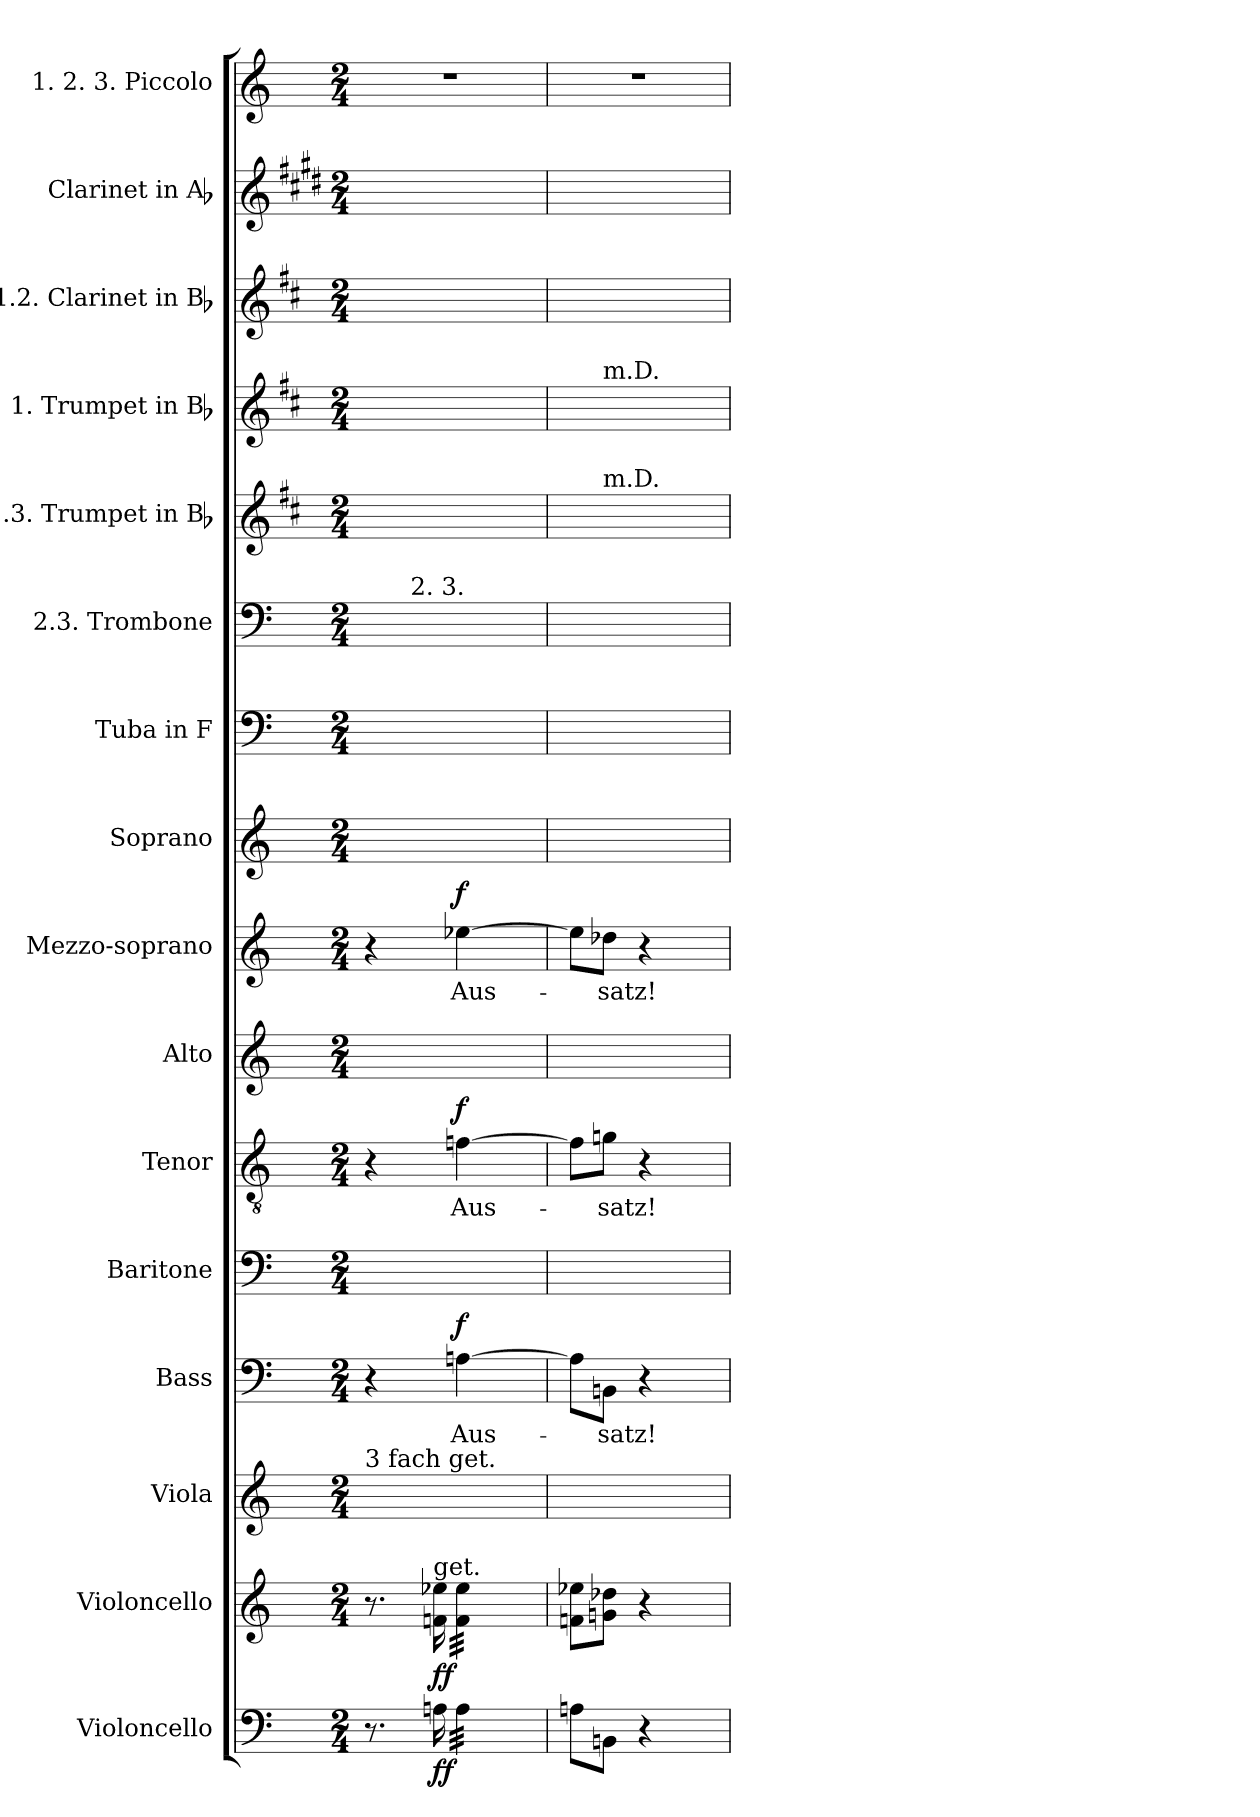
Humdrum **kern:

**kern	**dynam	**kern	**dynam	**kern	**kern	**text	**dynam	**kern	**kern	**text	**dynam	**kern	**kern	**text	**dynam	**kern	**kern	**kern	**kern	**kern	**kern	**kern	**kern
*part16	*part16	*part15	*part15	*part14	*part13	*part13	*part13	*part12	*part11	*part11	*part11	*part10	*part9	*part9	*part9	*part8	*part7	*part6	*part5	*part4	*part3	*part2	*part1
*staff16	*staff16	*staff15	*staff15	*staff14	*staff13	*staff13	*staff13	*staff12	*staff11	*staff11	*staff11	*staff10	*staff9	*staff9	*staff9	*staff8	*staff7	*staff6	*staff5	*staff4	*staff3	*staff2	*staff1
*I"Violoncello	*	*I"Violoncello	*	*I"Viola	*I"Bass	*	*	*I"Baritone	*I"Tenor	*	*	*I"Alto	*I"Mezzo-soprano	*	*	*I"Soprano	*I"Tuba in F	*I"2.3. Trombone	*I"2.3. Trumpet in Bb	*I"1. Trumpet in Bb	*I"1.2. Clarinet in Bb	*I"Clarinet in Ab	*I"1. 2. 3. Piccolo
*I'Vc.	*	*I'Vc.	*	*I'Vla.	*I'B.	*	*	*I'Bar.	*I'T.	*	*	*I'A.	*I'M-S.	*	*	*I'S.	*I'Tba.	*I'Tbn.	*I'Tpt.	*I'Tpt.	*I'Cl.	*I'Cl.	*I'Picc.
*clefF4	*	*clefG2	*	*clefG2	*clefF4	*	*	*clefF4	*clefGv2	*	*	*clefG2	*clefG2	*	*	*clefG2	*clefF4	*clefF4	*clefG2	*clefG2	*clefG2	*clefG2	*clefG2
*	*	*	*	*	*	*	*	*	*ITrd7c12	*	*	*	*	*	*	*	*	*	*ITrd1c2	*ITrd1c2	*ITrd1c2	*ITrd-5c-8	*ITrd-7c-12
*k[]	*	*k[]	*	*k[]	*k[]	*	*	*k[]	*k[]	*	*	*k[]	*k[]	*	*	*k[]	*k[]	*k[]	*k[]	*k[]	*k[]	*k[]	*k[]
*C:	*	*C:	*	*C:	*C:	*	*	*C:	*C:	*	*	*C:	*C:	*	*	*C:	*C:	*C:	*C:	*C:	*C:	*C:	*C:
*M2/4	*	*M2/4	*	*M2/4	*M2/4	*	*	*M2/4	*M2/4	*	*	*M2/4	*M2/4	*	*	*M2/4	*M2/4	*M2/4	*M2/4	*M2/4	*M2/4	*M2/4	*M2/4
=1	=1	=1	=1	=1	=1	=1	=1	=1	=1	=1	=1	=1	=1	=1	=1	=1	=1	=1	=1	=1	=1	=1	=1
!	!	!	!	!LO:TX:a:t=3 fach get.	!	!	!	!	!	!	!	!	!	!	!	!	!	!	!	!	!	!	!
8.r	.	8.r	.	32ryy	4r	.	.	2ryy	4r	.	.	2ryy	4r	.	.	2ryy	4ryy	8ryy	2ryy	2ryy	2ryy	2ryy	2r
.	.	.	.	32ryy	.	.	.	.	.	.	.	.	.	.	.	.	.	.	.	.	.	.	.
.	.	.	.	32ryy	.	.	.	.	.	.	.	.	.	.	.	.	.	.	.	.	.	.	.
.	.	.	.	32ryy	.	.	.	.	.	.	.	.	.	.	.	.	.	.	.	.	.	.	.
!	!	!	!	!	!	!	!	!	!	!	!	!	!	!	!	!	!	!LO:TX:a:t=2. 3.	!	!	!	!	!
.	.	.	.	32ryy	.	.	.	.	.	.	.	.	.	.	.	.	.	8ryy	.	.	.	.	.
.	.	.	.	32ryy	.	.	.	.	.	.	.	.	.	.	.	.	.	.	.	.	.	.	.
!	!	!LO:TX:a:t=get.	!	!	!	!	!	!	!	!	!	!	!	!	!	!	!	!	!	!	!	!	!
16An	ff	16fn 16ee-X	ff	32ryy	.	.	.	.	.	.	.	.	.	.	.	.	.	.	.	.	.	.	.
.	.	.	.	32ryy	.	.	.	.	.	.	.	.	.	.	.	.	.	.	.	.	.	.	.
!	!	!	!	!	!	!	!LO:DY:a	!	!	!	!LO:DY:a	!	!	!	!LO:DY:a	!	!	!	!	!	!	!	!
*tremolo	*	*	*	*	*	*	*	*	*	*	*	*	*	*	*	*	*	*	*	*	*	*	*
*	*	*tremolo	*	*	*	*	*	*	*	*	*	*	*	*	*	*	*	*	*	*	*	*	*
32ALLL	.	32f 32ee-LLL	.	32ryy	[4An	Aus-	f	.	[4Fn	Aus-	f	.	[4ee-X	Aus-	f	.	8ryy	8ryy	.	.	.	.	.
32A	.	32f 32ee-	.	32ryy	.	.	.	.	.	.	.	.	.	.	.	.	.	.	.	.	.	.	.
32A	.	32f 32ee-	.	32ryy	.	.	.	.	.	.	.	.	.	.	.	.	.	.	.	.	.	.	.
32A	.	32f 32ee-	.	32ryy	.	.	.	.	.	.	.	.	.	.	.	.	.	.	.	.	.	.	.
32A	.	32f 32ee-	.	32ryy	.	.	.	.	.	.	.	.	.	.	.	.	8ryy	8ryy	.	.	.	.	.
32A	.	32f 32ee-	.	32ryy	.	.	.	.	.	.	.	.	.	.	.	.	.	.	.	.	.	.	.
32A	.	32f 32ee-	.	32ryy	.	.	.	.	.	.	.	.	.	.	.	.	.	.	.	.	.	.	.
32AJJJ	.	32f 32ee-JJJ	.	32ryy	.	.	.	.	.	.	.	.	.	.	.	.	.	.	.	.	.	.	.
*	*	*Xtremolo	*	*	*	*	*	*	*	*	*	*	*	*	*	*	*	*	*	*	*	*	*
*Xtremolo	*	*	*	*	*	*	*	*	*	*	*	*	*	*	*	*	*	*	*	*	*	*	*
=2	=2	=2	=2	=2	=2	=2	=2	=2	=2	=2	=2	=2	=2	=2	=2	=2	=2	=2	=2	=2	=2	=2	=2
8AnL	.	8fn 8ee-XL	.	8ryy	8AL]	.	.	8ryy	8FL]	.	.	8ryy	8ee-L]	.	.	8ryy	4ryy	4ryy	8ryy	8ryy	2ryy	2ryy	2r
!	!	!	!	!	!	!	!	!	!	!	!	!	!	!	!	!	!	!	!	!LO:TX:a:t=m.D.	!	!	!
!	!	!	!	!	!	!	!	!	!	!	!	!	!	!	!	!	!	!	!LO:TX:a:t=m.D.	!	!	!	!
8BBnJ	.	8gn 8dd-XJ	.	16ryy	8BBnJ	-satz!	.	8ryy	8GnJ	-satz!	.	8ryy	8dd-XJ	-satz!	.	8ryy	.	.	8ryy	8ryy	.	.	.
.	.	.	.	16ryy	.	.	.	.	.	.	.	.	.	.	.	.	.	.	.	.	.	.	.
4r	.	4r	.	32ryy	4r	.	.	4ryy	4r	.	.	4ryy	4r	.	.	4ryy	4ryy	8ryy	8ryy	8ryy	.	.	.
.	.	.	.	32ryy	.	.	.	.	.	.	.	.	.	.	.	.	.	.	.	.	.	.	.
.	.	.	.	32ryy	.	.	.	.	.	.	.	.	.	.	.	.	.	.	.	.	.	.	.
.	.	.	.	32ryy	.	.	.	.	.	.	.	.	.	.	.	.	.	.	.	.	.	.	.
.	.	.	.	32ryy	.	.	.	.	.	.	.	.	.	.	.	.	.	8ryy	8ryy	8ryy	.	.	.
.	.	.	.	32ryy	.	.	.	.	.	.	.	.	.	.	.	.	.	.	.	.	.	.	.
.	.	.	.	32ryy	.	.	.	.	.	.	.	.	.	.	.	.	.	.	.	.	.	.	.
.	.	.	.	32ryy	.	.	.	.	.	.	.	.	.	.	.	.	.	.	.	.	.	.	.
=	=	=	=	=	=	=	=	=	=	=	=	=	=	=	=	=	=	=	=	=	=	=	=
*-	*-	*-	*-	*-	*-	*-	*-	*-	*-	*-	*-	*-	*-	*-	*-	*-	*-	*-	*-	*-	*-	*-	*-
